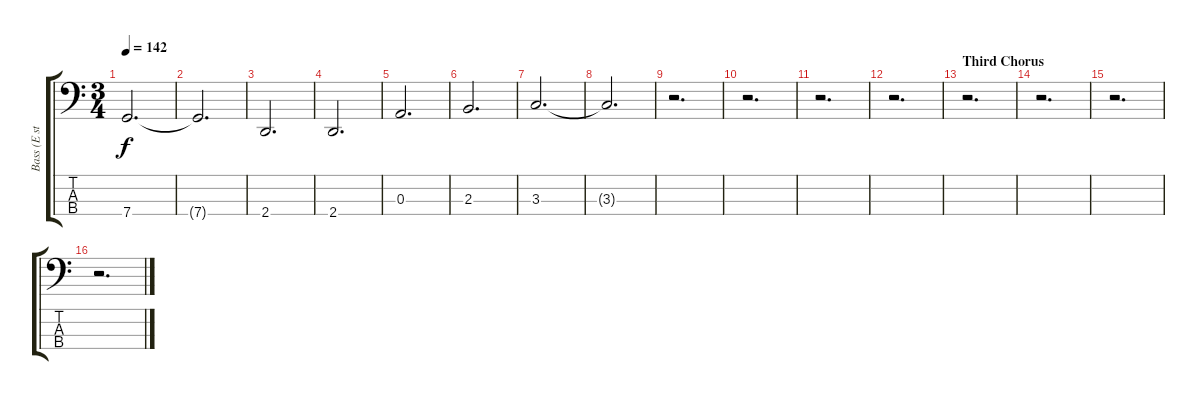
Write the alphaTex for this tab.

\track ("Bass (E string dropped to C)" "Bass (E st") {instrument acousticbass}
\staff {score tabs}
\tuning (G2 D2 A1 C1) {hide}
\ts (3 4)
\tempo 142
\clef f4
\ks c
7.4.2{d dy f} |
7.4{t}.2{d} |
2.4.2{d} |
2.4.2{d} |
0.3.2{d} |
2.3.2{d} |
3.3.2{d} |
3.3{t}.2{d} |
r.2{d} |
r.2{d} |
r.2{d} |
r.2{d} |
\section ("" "Third Chorus")
r.2{d} |
r.2{d} |
r.2{d} |
r.2{d}
